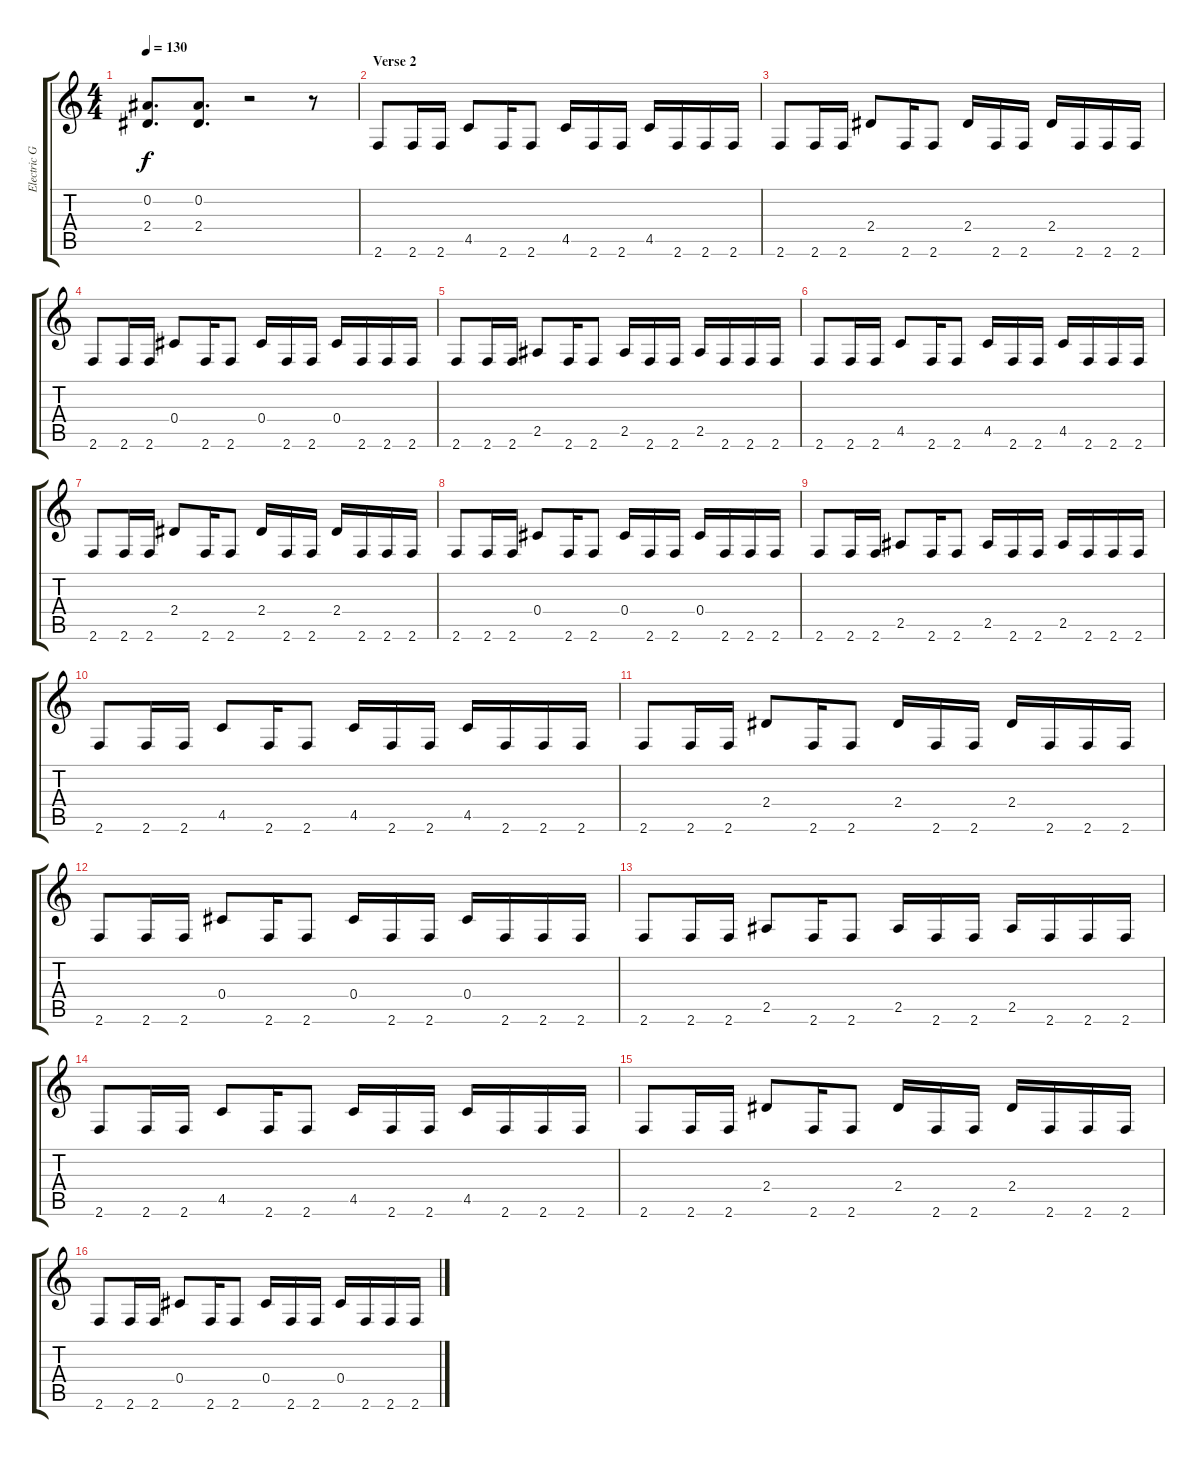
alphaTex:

\track ("Electric Guitar" "Electric G") {instrument distortionguitar}
\staff {score tabs}
\tuning (Eb4 Bb3 Gb3 Db3 Ab2 Eb2) {hide}
\ts (4 4)
\tempo 130
\clef g2
\ks c
(0.2 2.4).8{d dy f} (0.2 2.4).8{d} r.2 r.8 |
\section ("" "Verse 2")
2.6.8 2.6.16 2.6.16 4.5.8 2.6.16 2.6.8 4.5.16 2.6.16 2.6.16 4.5.16 2.6.16 2.6.16 2.6.16 |
2.6.8 2.6.16 2.6.16 2.4.8 2.6.16 2.6.8 2.4.16 2.6.16 2.6.16 2.4.16 2.6.16 2.6.16 2.6.16 |
2.6.8 2.6.16 2.6.16 0.4.8 2.6.16 2.6.8 0.4.16 2.6.16 2.6.16 0.4.16 2.6.16 2.6.16 2.6.16 |
2.6.8 2.6.16 2.6.16 2.5.8 2.6.16 2.6.8 2.5.16 2.6.16 2.6.16 2.5.16 2.6.16 2.6.16 2.6.16 |
2.6.8 2.6.16 2.6.16 4.5.8 2.6.16 2.6.8 4.5.16 2.6.16 2.6.16 4.5.16 2.6.16 2.6.16 2.6.16 |
2.6.8 2.6.16 2.6.16 2.4.8 2.6.16 2.6.8 2.4.16 2.6.16 2.6.16 2.4.16 2.6.16 2.6.16 2.6.16 |
2.6.8 2.6.16 2.6.16 0.4.8 2.6.16 2.6.8 0.4.16 2.6.16 2.6.16 0.4.16 2.6.16 2.6.16 2.6.16 |
2.6.8 2.6.16 2.6.16 2.5.8 2.6.16 2.6.8 2.5.16 2.6.16 2.6.16 2.5.16 2.6.16 2.6.16 2.6.16 |
2.6.8 2.6.16 2.6.16 4.5.8 2.6.16 2.6.8 4.5.16 2.6.16 2.6.16 4.5.16 2.6.16 2.6.16 2.6.16 |
2.6.8 2.6.16 2.6.16 2.4.8 2.6.16 2.6.8 2.4.16 2.6.16 2.6.16 2.4.16 2.6.16 2.6.16 2.6.16 |
2.6.8 2.6.16 2.6.16 0.4.8 2.6.16 2.6.8 0.4.16 2.6.16 2.6.16 0.4.16 2.6.16 2.6.16 2.6.16 |
2.6.8 2.6.16 2.6.16 2.5.8 2.6.16 2.6.8 2.5.16 2.6.16 2.6.16 2.5.16 2.6.16 2.6.16 2.6.16 |
2.6.8 2.6.16 2.6.16 4.5.8 2.6.16 2.6.8 4.5.16 2.6.16 2.6.16 4.5.16 2.6.16 2.6.16 2.6.16 |
2.6.8 2.6.16 2.6.16 2.4.8 2.6.16 2.6.8 2.4.16 2.6.16 2.6.16 2.4.16 2.6.16 2.6.16 2.6.16 |
2.6.8 2.6.16 2.6.16 0.4.8 2.6.16 2.6.8 0.4.16 2.6.16 2.6.16 0.4.16 2.6.16 2.6.16 2.6.16
